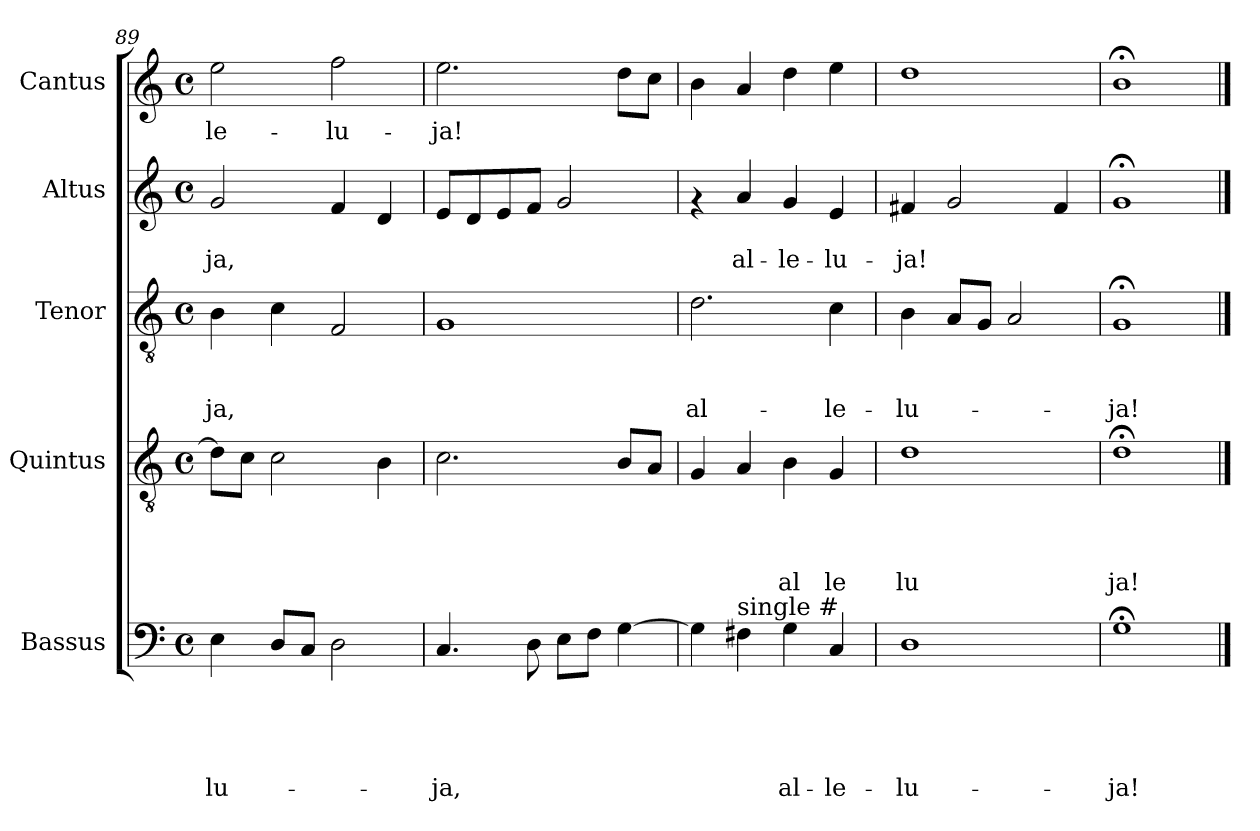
**kern	**text	**text	**text	**text	**text	**kern	**text	**text	**text	**text	**kern	**text	**text	**text	**kern	**text	**text	**kern	**text
*part5	*part5	*part5	*part5	*part5	*part5	*part4	*part4	*part4	*part4	*part4	*part3	*part3	*part3	*part3	*part2	*part2	*part2	*part1	*part1
*staff5	*staff5	*staff5	*staff5	*staff5	*staff5	*staff4	*staff4	*staff4	*staff4	*staff4	*staff3	*staff3	*staff3	*staff3	*staff2	*staff2	*staff2	*staff1	*staff1
*I"Bassus	*	*	*	*	*	*I"Quintus	*	*	*	*	*I"Tenor	*	*	*	*I"Altus	*	*	*I"Cantus	*
*clefF4	*	*	*	*	*	*clefGv2	*	*	*	*	*clefGv2	*	*	*	*clefG2	*	*	*clefG2	*
*k[]	*	*	*	*	*	*k[]	*	*	*	*	*k[]	*	*	*	*k[]	*	*	*k[]	*
*C:	*	*	*	*	*	*C:	*	*	*	*	*C:	*	*	*	*C:	*	*	*C:	*
*M4/4	*	*	*	*	*	*M4/4	*	*	*	*	*M4/4	*	*	*	*M4/4	*	*	*M4/4	*
*met(c)	*	*	*	*	*	*met(c)	*	*	*	*	*met(c)	*	*	*	*met(c)	*	*	*met(c)	*
=89	=89	=89	=89	=89	=89	=89	=89	=89	=89	=89	=89	=89	=89	=89	=89	=89	=89	=89	=89
!	!	!	!	!	!LO:LY:b	!	!	!	!	!	!	!	!	!LO:LY:b	!	!	!LO:LY:b	!	!LO:LY:b
4E\	.	.	.	.	-lu-	8d\L]	.	.	.	.	4B\	.	.	-ja,	2g/	.	-ja,	2ee\	-le-
.	.	.	.	.	.	8c\J	.	.	.	.	.	.	.	.	.	.	.	.	.
8D/L	.	.	.	.	.	2c\	.	.	.	.	4c\	.	.	.	.	.	.	.	.
8C/J	.	.	.	.	.	.	.	.	.	.	.	.	.	.	.	.	.	.	.
!	!	!	!	!	!	!	!	!	!	!	!	!	!	!	!	!	!	!	!LO:LY:b
2D\	.	.	.	.	.	.	.	.	.	.	2F/	.	.	.	4f/	.	.	2ff\	-lu-
.	.	.	.	.	.	4B\	.	.	.	.	.	.	.	.	4d/	.	.	.	.
=90	=90	=90	=90	=90	=90	=90	=90	=90	=90	=90	=90	=90	=90	=90	=90	=90	=90	=90	=90
!	!	!	!	!	!LO:LY:b	!	!	!	!	!	!	!	!	!	!	!	!	!	!LO:LY:b
4.C/	.	.	.	.	-ja,	2.c\	.	.	.	.	1G	.	.	.	8e/L	.	.	2.ee\	-ja!
.	.	.	.	.	.	.	.	.	.	.	.	.	.	.	8d/	.	.	.	.
.	.	.	.	.	.	.	.	.	.	.	.	.	.	.	8e/	.	.	.	.
8D\	.	.	.	.	.	.	.	.	.	.	.	.	.	.	8f/J	.	.	.	.
8E\L	.	.	.	.	.	.	.	.	.	.	.	.	.	.	2g/	.	.	.	.
8F\J	.	.	.	.	.	.	.	.	.	.	.	.	.	.	.	.	.	.	.
[>4G\	.	.	.	.	.	8B/L	.	.	.	.	.	.	.	.	.	.	.	8dd\L	.
.	.	.	.	.	.	8A/J	.	.	.	.	.	.	.	.	.	.	.	8cc\J	.
=91	=91	=91	=91	=91	=91	=91	=91	=91	=91	=91	=91	=91	=91	=91	=91	=91	=91	=91	=91
!	!	!	!	!	!	!	!	!	!	!	!	!	!	!LO:LY:b	!	!	!	!	!
4G\]	.	.	.	.	.	4G/	.	.	.	.	2.d\	.	.	al-	4rf	.	.	4b\	.
!LO:TX:a:t=single #	!	!	!	!	!	!	!	!	!	!	!	!	!	!	!	!	!	!	!
!	!	!	!	!	!	!	!	!	!	!	!	!	!	!	!	!	!LO:LY:b	!	!
4F#\	.	.	.	.	.	4A/	.	.	.	.	.	.	.	.	4a/	.	al-	4a/	.
!	!	!	!	!	!LO:LY:b	!	!	!	!	!LO:LY:b	!	!	!	!	!	!	!LO:LY:b	!	!
4G\	.	.	.	.	al-	4B\	.	.	.	al	.	.	.	.	4g/	.	-le-	4dd\	.
!	!	!	!	!	!LO:LY:b	!	!	!	!	!LO:LY:b	!	!	!	!LO:LY:b	!	!	!LO:LY:b	!	!
4C/	.	.	.	.	-le-	4G/	.	.	.	le	4c\	.	.	-le-	4e/	.	-lu-	4ee\	.
=92	=92	=92	=92	=92	=92	=92	=92	=92	=92	=92	=92	=92	=92	=92	=92	=92	=92	=92	=92
!	!	!	!	!	!LO:LY:b	!	!	!	!	!LO:LY:b	!	!	!	!LO:LY:b	!	!	!LO:LY:b	!	!
1D	.	.	.	.	-lu-	1d	.	.	.	lu	4B\	.	.	-lu-	4f#X/	.	-ja!	1dd	.
.	.	.	.	.	.	.	.	.	.	.	8A/L	.	.	.	2g/	.	.	.	.
.	.	.	.	.	.	.	.	.	.	.	8G/J	.	.	.	.	.	.	.	.
.	.	.	.	.	.	.	.	.	.	.	2A/	.	.	.	.	.	.	.	.
.	.	.	.	.	.	.	.	.	.	.	.	.	.	.	4f#/	.	.	.	.
=93	=93	=93	=93	=93	=93	=93	=93	=93	=93	=93	=93	=93	=93	=93	=93	=93	=93	=93	=93
!	!	!	!	!	!LO:LY:b	!	!	!	!	!LO:LY:b	!	!	!	!LO:LY:b	!	!	!	!	!
1G;<	.	.	.	.	-ja!	1d;<	.	.	.	ja!	1G;	.	.	-ja!	1g;	.	.	1b;<	.
==	==	==	==	==	==	==	==	==	==	==	==	==	==	==	==	==	==	==	==
*-	*-	*-	*-	*-	*-	*-	*-	*-	*-	*-	*-	*-	*-	*-	*-	*-	*-	*-	*-
